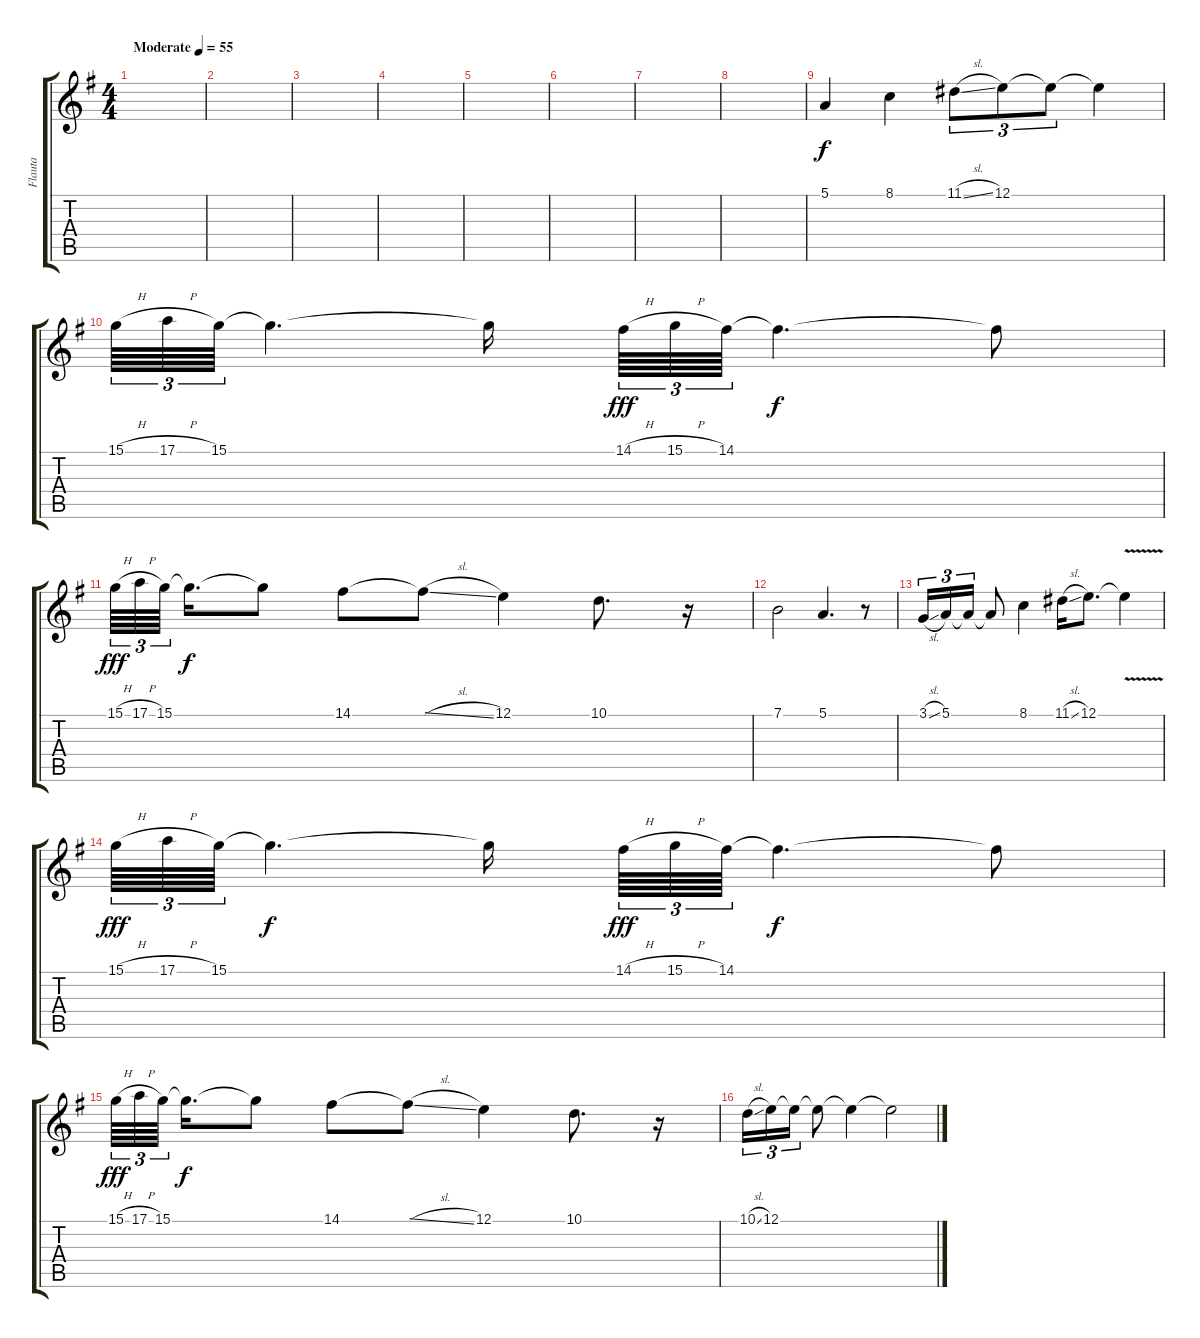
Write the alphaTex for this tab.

\track ("Flauta" "Flauta") {instrument shakuhachi}
\staff {score tabs}
\tuning (E4 B3 G3 D3 A2 E2) {hide}
\ts (4 4)
\tempo (55 "Moderate")
\clef g2
\ks g
|
|
|
|
|
|
|
|
5.1.4 8.1.4 11.1{sl}.8{tu (3 2)} 12.1.8{tu (3 2)} 12.1{t}.8{tu (3 2)} 12.1{t}.4 |
15.1{h}.64{tu (3 2)} 17.1{h}.64{tu (3 2)} 15.1.64{tu (3 2)} 15.1{t}.4{d dy f} 15.1{t}.16{beam splitsecondary} 14.1{h}.64{tu (3 2) dy fff} 15.1{h}.64{tu (3 2)} 14.1.64{tu (3 2)} 14.1{t}.4{d dy f} 14.1{t}.8 |
15.1{h}.64{tu (3 2) dy fff} 17.1{h}.64{tu (3 2)} 15.1.64{tu (3 2) beam splitsecondary} 15.1{t}.16{d dy f} 15.1{t}.8 14.1.8 14.1{sl t}.8 12.1.4 10.1.8{d} r.16 |
7.1.2 5.1.4{d} r.8 |
3.1{sl}.16{tu (3 2)} 5.1.16{tu (3 2)} 5.1{t}.16{tu (3 2)} 5.1{t}.8 8.1.4 11.1{sl}.16 12.1.8{d} 12.1{v t}.4 |
15.1{h}.64{tu (3 2) dy fff} 17.1{h}.64{tu (3 2)} 15.1.64{tu (3 2)} 15.1{t}.4{d dy f} 15.1{t}.16{beam splitsecondary} 14.1{h}.64{tu (3 2) dy fff} 15.1{h}.64{tu (3 2)} 14.1.64{tu (3 2)} 14.1{t}.4{d dy f} 14.1{t}.8 |
15.1{h}.64{tu (3 2) dy fff} 17.1{h}.64{tu (3 2)} 15.1.64{tu (3 2) beam splitsecondary} 15.1{t}.16{d dy f} 15.1{t}.8 14.1.8 14.1{sl t}.8 12.1.4 10.1.8{d} r.16 |
10.1{sl}.16{tu (3 2)} 12.1.16{tu (3 2)} 12.1{t}.16{tu (3 2)} 12.1{t}.8 12.1{t}.4 12.1{t}.2
